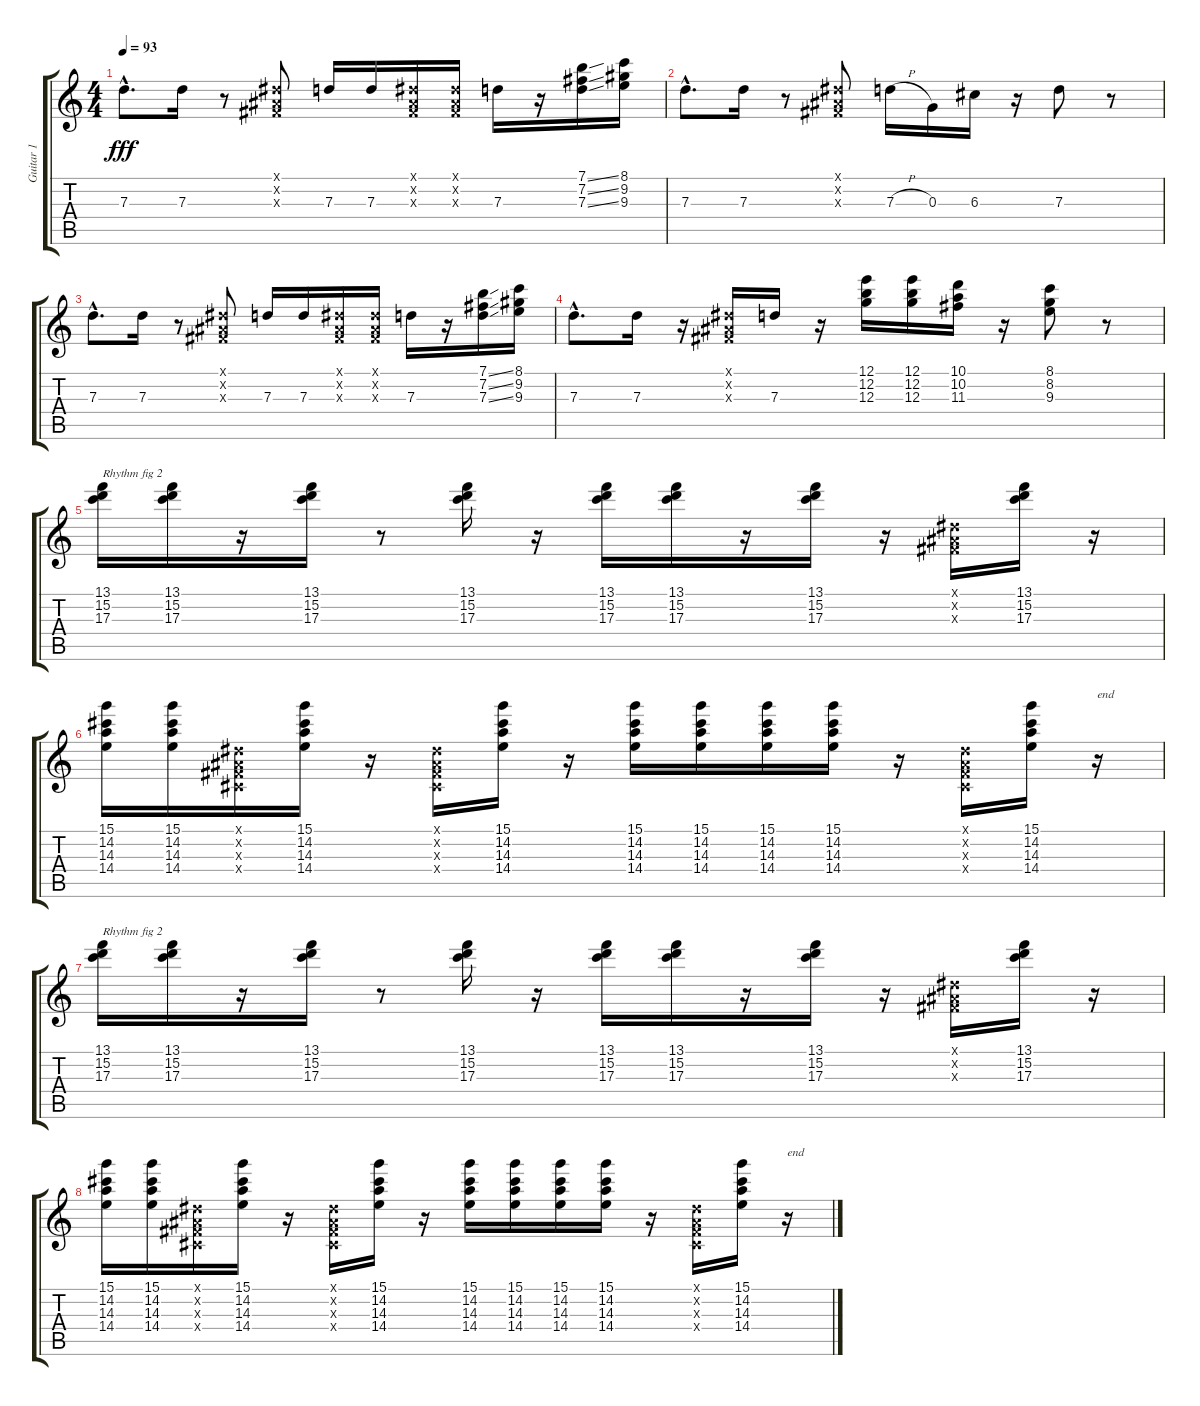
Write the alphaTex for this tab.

\track ("Guitar 1" "Guitar 1") {instrument electricguitarclean}
\staff {score tabs}
\tuning (E4 B3 G3 D3 A2 E2) {hide}
\ts (4 4)
\tempo 93
\clef g2
\ks c
7.3{hac}.8{d dy fff} 7.3.16 r.8 (-1.1{x} -1.2{x} -1.3{x}).8 7.3.16 7.3.16 (-1.1{x} -1.2{x} -1.3{x}).16 (-1.1{x} -1.2{x} -1.3{x}).16 7.3.16 r.16 (7.1{ss} 7.2{ss} 7.3{ss}).16 (8.1 9.2 9.3).16 |
7.3{hac}.8{d} 7.3.16 r.8 (-1.1{x} -1.2{x} -1.3{x}).8 7.3{h}.16 0.3.16 6.3.16 r.16 7.3.8 r.8 |
7.3{hac}.8{d} 7.3.16 r.8 (-1.1{x} -1.2{x} -1.3{x}).8 7.3.16 7.3.16 (-1.1{x} -1.2{x} -1.3{x}).16 (-1.1{x} -1.2{x} -1.3{x}).16 7.3.16 r.16 (7.1{ss} 7.2{ss} 7.3{ss}).16 (8.1 9.2 9.3).16 |
7.3{hac}.8{d} 7.3.16 r.16 (-1.1{x} -1.2{x} -1.3{x}).16 7.3.16 r.16 (12.1 12.2 12.3).16 (12.1 12.2 12.3).16 (10.1 10.2 11.3).16 r.16 (8.1 8.2 9.3).8 r.8 |
(13.1 15.2 17.3).16{txt "Rhythm fig 2"} (13.1 15.2 17.3).16 r.16 (13.1 15.2 17.3).16 r.8 (13.1 15.2 17.3).16 r.16 (13.1 15.2 17.3).16 (13.1 15.2 17.3).16 r.16 (13.1 15.2 17.3).16 r.16 (-1.1{x} -1.2{x} -1.3{x}).16 (13.1 15.2 17.3).16 r.16 |
(15.1 14.2 14.3 14.4).16 (15.1 14.2 14.3 14.4).16 (-1.1{x} -1.2{x} -1.3{x} -1.4{x}).16 (15.1 14.2 14.3 14.4).16 r.16 (-1.1{x} -1.2{x} -1.3{x} -1.4{x}).16 (15.1 14.2 14.3 14.4).16 r.16 (15.1 14.2 14.3 14.4).16 (15.1 14.2 14.3 14.4).16 (15.1 14.2 14.3 14.4).16 (15.1 14.2 14.3 14.4).16 r.16 (-1.1{x} -1.2{x} -1.3{x} -1.4{x}).16 (15.1 14.2 14.3 14.4).16 r.16{txt "end"} |
(13.1 15.2 17.3).16{txt "Rhythm fig 2"} (13.1 15.2 17.3).16 r.16 (13.1 15.2 17.3).16 r.8 (13.1 15.2 17.3).16 r.16 (13.1 15.2 17.3).16 (13.1 15.2 17.3).16 r.16 (13.1 15.2 17.3).16 r.16 (-1.1{x} -1.2{x} -1.3{x}).16 (13.1 15.2 17.3).16 r.16 |
(15.1 14.2 14.3 14.4).16 (15.1 14.2 14.3 14.4).16 (-1.1{x} -1.2{x} -1.3{x} -1.4{x}).16 (15.1 14.2 14.3 14.4).16 r.16 (-1.1{x} -1.2{x} -1.3{x} -1.4{x}).16 (15.1 14.2 14.3 14.4).16 r.16 (15.1 14.2 14.3 14.4).16 (15.1 14.2 14.3 14.4).16 (15.1 14.2 14.3 14.4).16 (15.1 14.2 14.3 14.4).16 r.16 (-1.1{x} -1.2{x} -1.3{x} -1.4{x}).16 (15.1 14.2 14.3 14.4).16 r.16{txt "end"}
